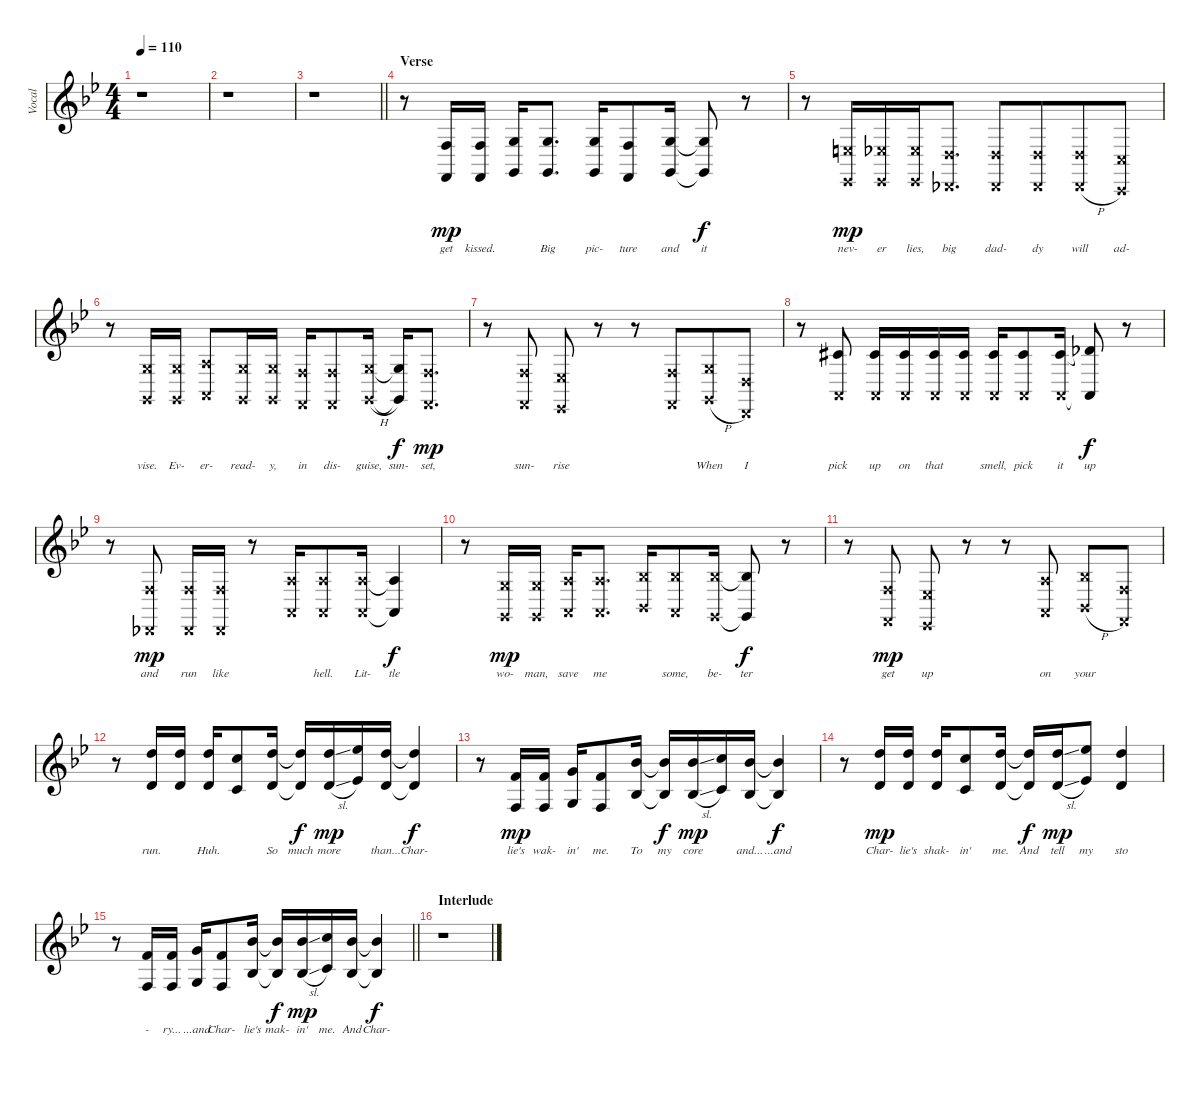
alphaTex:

\track ("Vocal" "Vocal") {instrument lead6voice}
\staff {score}
\tuning (E4 B3 G3 D3 A2 C2) {hide}
\ts (4 4)
\tempo 110
\clef g2
\ks gminor
r.1{dy mp} |
r.1 |
\barLineRight lightlight
r.1 |
\section ("" "Verse")
r.8 (3.4 5.6).16{lyrics (0 "get") lyrics (1 "") lyrics (2 "") lyrics (3 "") lyrics (4 "")} (3.4 5.6).16{lyrics (0 "kissed.") lyrics (1 "") lyrics (2 "") lyrics (3 "") lyrics (4 "")} (0.3 7.6).16{lyrics (0 " ") lyrics (1 "") lyrics (2 "") lyrics (3 "") lyrics (4 "")} (0.3 7.6).8{d lyrics (0 "Big") lyrics (1 "") lyrics (2 "") lyrics (3 "") lyrics (4 "")} (0.3 7.6).16{lyrics (0 "pic-") lyrics (1 "") lyrics (2 "") lyrics (3 "") lyrics (4 "")} (3.4 5.6).8{lyrics (0 "ture") lyrics (1 "") lyrics (2 "") lyrics (3 "") lyrics (4 "")} (0.3 7.6).16{lyrics (0 "and") lyrics (1 "") lyrics (2 "") lyrics (3 "") lyrics (4 "")} (0.3{t} 7.6{t}).8{lyrics (0 "it") lyrics (1 "") lyrics (2 "") lyrics (3 "") lyrics (4 "") dy f} r.8 |
r.8 (2.4{x} 3.6{x}).16{lyrics (0 "nev-") lyrics (1 "") lyrics (2 "") lyrics (3 "") lyrics (4 "") dy mp} (1.4{x} 3.6{x}).16{lyrics (0 "er") lyrics (1 "") lyrics (2 "") lyrics (3 "") lyrics (4 "") beam merge} (1.4{x} 3.6{x}).16{lyrics (0 "lies,") lyrics (1 "") lyrics (2 "") lyrics (3 "") lyrics (4 "")} (0.4{x} 1.6{x}).8{d lyrics (0 "big") lyrics (1 "") lyrics (2 "") lyrics (3 "") lyrics (4 "")} (0.4{x} 1.6{x}).8{lyrics (0 "dad-") lyrics (1 "") lyrics (2 "") lyrics (3 "") lyrics (4 "")} (0.4{x} 1.6{x}).8{lyrics (0 "dy") lyrics (1 "") lyrics (2 "") lyrics (3 "") lyrics (4 "") beam merge} (5.5{h x} 1.6{h x}).8{lyrics (0 "will") lyrics (1 "") lyrics (2 "") lyrics (3 "") lyrics (4 "")} (3.5{x} 0.6{x}).8{lyrics (0 "ad-") lyrics (1 "") lyrics (2 "") lyrics (3 "") lyrics (4 "")} |
r.8 (0.3{x} 7.6{x}).16{lyrics (0 "vise.") lyrics (1 "") lyrics (2 "") lyrics (3 "") lyrics (4 "")} (0.3{x} 7.6{x}).16{lyrics (0 "Ev-") lyrics (1 "") lyrics (2 "") lyrics (3 "") lyrics (4 "")} (2.3{x} 0.5{x}).8{lyrics (0 "er-") lyrics (1 "") lyrics (2 "") lyrics (3 "") lyrics (4 "")} (0.3{x} 7.6{x}).16{lyrics (0 "read-") lyrics (1 "") lyrics (2 "") lyrics (3 "") lyrics (4 "")} (0.3{x} 7.6{x}).16{lyrics (0 "y,") lyrics (1 "") lyrics (2 "") lyrics (3 "") lyrics (4 "")} (3.4{x} 5.6{x}).16{lyrics (0 "in") lyrics (1 "") lyrics (2 "") lyrics (3 "") lyrics (4 "")} (3.4{x} 5.6{x}).8{lyrics (0 "dis-") lyrics (1 "") lyrics (2 "") lyrics (3 "") lyrics (4 "")} (5.4{h x} 7.6{h x}).16{lyrics (0 "guise,") lyrics (1 "") lyrics (2 "") lyrics (3 "") lyrics (4 "")} (5.4{t} 7.6{t}).16{lyrics (0 "sun-") lyrics (1 "") lyrics (2 "") lyrics (3 "") lyrics (4 "") dy f} (3.4{x} 5.6{x}).8{d lyrics (0 "set,") lyrics (1 "") lyrics (2 "") lyrics (3 "") lyrics (4 "") dy mp} |
r.8 (3.4{x} 5.6{x}).8{lyrics (0 "sun-") lyrics (1 "") lyrics (2 "") lyrics (3 "") lyrics (4 "")} (1.4{x} 3.6{x}).8{lyrics (0 "rise") lyrics (1 "") lyrics (2 "") lyrics (3 "") lyrics (4 "")} r.8 r.8 (3.4{x} 5.6{x}).8{lyrics (0 " ") lyrics (1 "") lyrics (2 "") lyrics (3 "") lyrics (4 "") beam merge} (5.4{h x} 7.6{h x}).8{lyrics (0 "When") lyrics (1 "") lyrics (2 "") lyrics (3 "") lyrics (4 "")} (0.4{x} 2.6{x}).8{lyrics (0 "I") lyrics (1 "") lyrics (2 "") lyrics (3 "") lyrics (4 "")} |
r.8 (2.2{acc #} 0.5{x}).8{lyrics (0 "pick") lyrics (1 "") lyrics (2 "") lyrics (3 "") lyrics (4 "")} (2.2{acc #} 0.5{x}).16{lyrics (0 "up") lyrics (1 "") lyrics (2 "") lyrics (3 "") lyrics (4 "")} (2.2{acc #} 0.5{x}).16{lyrics (0 "on") lyrics (1 "") lyrics (2 "") lyrics (3 "") lyrics (4 "")} (2.2{acc #} 0.5{x}).16{lyrics (0 "that") lyrics (1 "") lyrics (2 "") lyrics (3 "") lyrics (4 "")} (2.2{acc #} 0.5{x}).16{lyrics (0 " ") lyrics (1 "") lyrics (2 "") lyrics (3 "") lyrics (4 "")} (2.2{acc #} 0.5{x}).16{lyrics (0 "smell,") lyrics (1 "") lyrics (2 "") lyrics (3 "") lyrics (4 "")} (2.2{acc #} 0.5{x}).8{lyrics (0 "pick") lyrics (1 "") lyrics (2 "") lyrics (3 "") lyrics (4 "")} (2.2{acc #} 0.5{x}).16{lyrics (0 "it") lyrics (1 "") lyrics (2 "") lyrics (3 "") lyrics (4 "")} (2.2{t} 0.5{t}).8{lyrics (0 "up") lyrics (1 "") lyrics (2 "") lyrics (3 "") lyrics (4 "") dy f} r.8 |
r.8 (3.4{x} 1.6{x}).8{lyrics (0 "and") lyrics (1 "") lyrics (2 "") lyrics (3 "") lyrics (4 "") dy mp} (3.4{x} 1.6{x}).16{lyrics (0 "run") lyrics (1 "") lyrics (2 "") lyrics (3 "") lyrics (4 "")} (3.4{x} 1.6{x}).16{lyrics (0 "like") lyrics (1 "") lyrics (2 "") lyrics (3 "") lyrics (4 "")} r.8 (2.3{x} 0.5{x}).16{lyrics (0 " ") lyrics (1 "") lyrics (2 "") lyrics (3 "") lyrics (4 "")} (2.3{x} 0.5{x}).8{lyrics (0 "hell.") lyrics (1 "") lyrics (2 "") lyrics (3 "") lyrics (4 "")} (2.3{x} 0.5{x}).16{lyrics (0 "Lit-") lyrics (1 "") lyrics (2 "") lyrics (3 "") lyrics (4 "")} (2.3{t} 0.5{t}).4{lyrics (0 "tle") lyrics (1 "") lyrics (2 "") lyrics (3 "") lyrics (4 "") dy f} |
r.8 (0.3{x} 7.6{x}).16{lyrics (0 "wo-") lyrics (1 "") lyrics (2 "") lyrics (3 "") lyrics (4 "") dy mp} (0.3{x} 7.6{x}).16{lyrics (0 "man,") lyrics (1 "") lyrics (2 "") lyrics (3 "") lyrics (4 "")} (2.3{x} 0.5{x}).16{lyrics (0 "save") lyrics (1 "") lyrics (2 "") lyrics (3 "") lyrics (4 "")} (2.3{x} 0.5{x}).8{d lyrics (0 "me") lyrics (1 "") lyrics (2 "") lyrics (3 "") lyrics (4 "")} (3.3{x} 1.5{x}).16{lyrics (0 " ") lyrics (1 "") lyrics (2 "") lyrics (3 "") lyrics (4 "")} (3.3{x} 0.5{x}).8{lyrics (0 "some,") lyrics (1 "") lyrics (2 "") lyrics (3 "") lyrics (4 "")} (3.3{x} 7.6{x}).16{lyrics (0 "be-") lyrics (1 "") lyrics (2 "") lyrics (3 "") lyrics (4 "")} (3.3{t} 7.6{t}).8{lyrics (0 "ter") lyrics (1 "") lyrics (2 "") lyrics (3 "") lyrics (4 "") dy f} r.8 |
r.8 (3.4{x} 5.6{x}).8{lyrics (0 "get") lyrics (1 "") lyrics (2 "") lyrics (3 "") lyrics (4 "") dy mp} (1.4{x} 3.6{x}).8{lyrics (0 "up") lyrics (1 "") lyrics (2 "") lyrics (3 "") lyrics (4 "")} r.8 r.8 (2.3{x} 0.5{x}).8{lyrics (0 "on") lyrics (1 "") lyrics (2 "") lyrics (3 "") lyrics (4 "")} (8.4{h x} 10.6{h x}).8{lyrics (0 "your") lyrics (1 "") lyrics (2 "") lyrics (3 "") lyrics (4 "")} (3.4{x} 5.6{x}).8{lyrics (0 " ") lyrics (1 "") lyrics (2 "") lyrics (3 "") lyrics (4 "")} |
r.8 (10.1 3.2).16{lyrics (0 "run.") lyrics (1 "") lyrics (2 "") lyrics (3 "") lyrics (4 "")} (10.1 3.2).16{lyrics (0 "") lyrics (1 "") lyrics (2 "") lyrics (3 "") lyrics (4 "")} (10.1 3.2).16{lyrics (0 "Huh.") lyrics (1 "") lyrics (2 "") lyrics (3 "") lyrics (4 "")} (8.1 1.2).8{lyrics (0 "") lyrics (1 "") lyrics (2 "") lyrics (3 "") lyrics (4 "")} (10.1 3.2).16{lyrics (0 "So") lyrics (1 "") lyrics (2 "") lyrics (3 "") lyrics (4 "")} (10.1{t} 3.2{t}).16{lyrics (0 "much") lyrics (1 "") lyrics (2 "") lyrics (3 "") lyrics (4 "") dy f} (10.1{sl} 3.2{sl}).16{lyrics (0 "more") lyrics (1 "") lyrics (2 "") lyrics (3 "") lyrics (4 "") dy mp} (11.1 4.2).16{lyrics (0 " ") lyrics (1 "") lyrics (2 "") lyrics (3 "") lyrics (4 "")} (10.1 3.2).16{lyrics (0 "than...") lyrics (1 "") lyrics (2 "") lyrics (3 "") lyrics (4 "")} (10.1{t} 3.2{t}).4{lyrics (0 "Char-") lyrics (1 "") lyrics (2 "") lyrics (3 "") lyrics (4 "") dy f} |
r.8 (1.1 3.4).16{lyrics (0 "lie's") lyrics (1 "") lyrics (2 "") lyrics (3 "") lyrics (4 "") dy mp} (1.1 3.4).16{lyrics (0 "wak-") lyrics (1 "") lyrics (2 "") lyrics (3 "") lyrics (4 "")} (3.1 0.3).16{lyrics (0 "in'") lyrics (1 "") lyrics (2 "") lyrics (3 "") lyrics (4 "")} (1.1 3.4).8{lyrics (0 "me.") lyrics (1 "") lyrics (2 "") lyrics (3 "") lyrics (4 "")} (6.1 3.3).16{lyrics (0 "To") lyrics (1 "") lyrics (2 "") lyrics (3 "") lyrics (4 "")} (6.1{t} 3.3{t}).16{lyrics (0 "my") lyrics (1 "") lyrics (2 "") lyrics (3 "") lyrics (4 "") dy f} (6.1{sl} 3.3{sl}).16{lyrics (0 "core") lyrics (1 "") lyrics (2 "") lyrics (3 "") lyrics (4 "") dy mp} (8.1 5.3).16{lyrics (0 " ") lyrics (1 "") lyrics (2 "") lyrics (3 "") lyrics (4 "")} (6.1 3.3).16{lyrics (0 "and...") lyrics (1 "") lyrics (2 "") lyrics (3 "") lyrics (4 "")} (6.1{t} 3.3{t}).4{lyrics (0 "...and") lyrics (1 "") lyrics (2 "") lyrics (3 "") lyrics (4 "") dy f} |
r.8 (10.1 3.2).16{lyrics (0 "Char-") lyrics (1 "") lyrics (2 "") lyrics (3 "") lyrics (4 "") dy mp} (10.1 3.2).16{lyrics (0 "lie's") lyrics (1 "") lyrics (2 "") lyrics (3 "") lyrics (4 "")} (10.1 3.2).16{lyrics (0 "shak-") lyrics (1 "") lyrics (2 "") lyrics (3 "") lyrics (4 "")} (8.1 1.2).8{lyrics (0 "in'") lyrics (1 "") lyrics (2 "") lyrics (3 "") lyrics (4 "")} (10.1 3.2).16{lyrics (0 "me.") lyrics (1 "") lyrics (2 "") lyrics (3 "") lyrics (4 "")} (10.1{t} 3.2{t}).16{lyrics (0 "And") lyrics (1 "") lyrics (2 "") lyrics (3 "") lyrics (4 "") dy f} (10.1{sl} 3.2{sl}).16{lyrics (0 "tell") lyrics (1 "") lyrics (2 "") lyrics (3 "") lyrics (4 "") dy mp} (11.1 4.2).8{lyrics (0 "my") lyrics (1 "") lyrics (2 "") lyrics (3 "") lyrics (4 "")} (10.1 3.2).4{lyrics (0 "sto") lyrics (1 "") lyrics (2 "") lyrics (3 "") lyrics (4 "")} |
\barLineRight lightlight
r.8 (1.1 3.4).16{lyrics (0 "-") lyrics (1 "") lyrics (2 "") lyrics (3 "") lyrics (4 "")} (1.1 3.4).16{lyrics (0 "ry...") lyrics (1 "") lyrics (2 "") lyrics (3 "") lyrics (4 "")} (3.1 0.3).16{lyrics (0 "...and") lyrics (1 "") lyrics (2 "") lyrics (3 "") lyrics (4 "")} (1.1 3.4).8{lyrics (0 "Char-") lyrics (1 "") lyrics (2 "") lyrics (3 "") lyrics (4 "")} (6.1 3.3).16{lyrics (0 "lie's") lyrics (1 "") lyrics (2 "") lyrics (3 "") lyrics (4 "")} (6.1{t} 3.3{t}).16{lyrics (0 "mak-") lyrics (1 "") lyrics (2 "") lyrics (3 "") lyrics (4 "") dy f} (6.1{sl} 3.3{sl}).16{lyrics (0 "in'") lyrics (1 "") lyrics (2 "") lyrics (3 "") lyrics (4 "") dy mp} (8.1 5.3).16{lyrics (0 "me.") lyrics (1 "") lyrics (2 "") lyrics (3 "") lyrics (4 "")} (6.1 3.3).16{lyrics (0 "And") lyrics (1 "") lyrics (2 "") lyrics (3 "") lyrics (4 "")} (6.1{t} 3.3{t}).4{lyrics (0 "Char-") lyrics (1 "") lyrics (2 "") lyrics (3 "") lyrics (4 "") dy f} |
\section ("" "Interlude")
r.1
